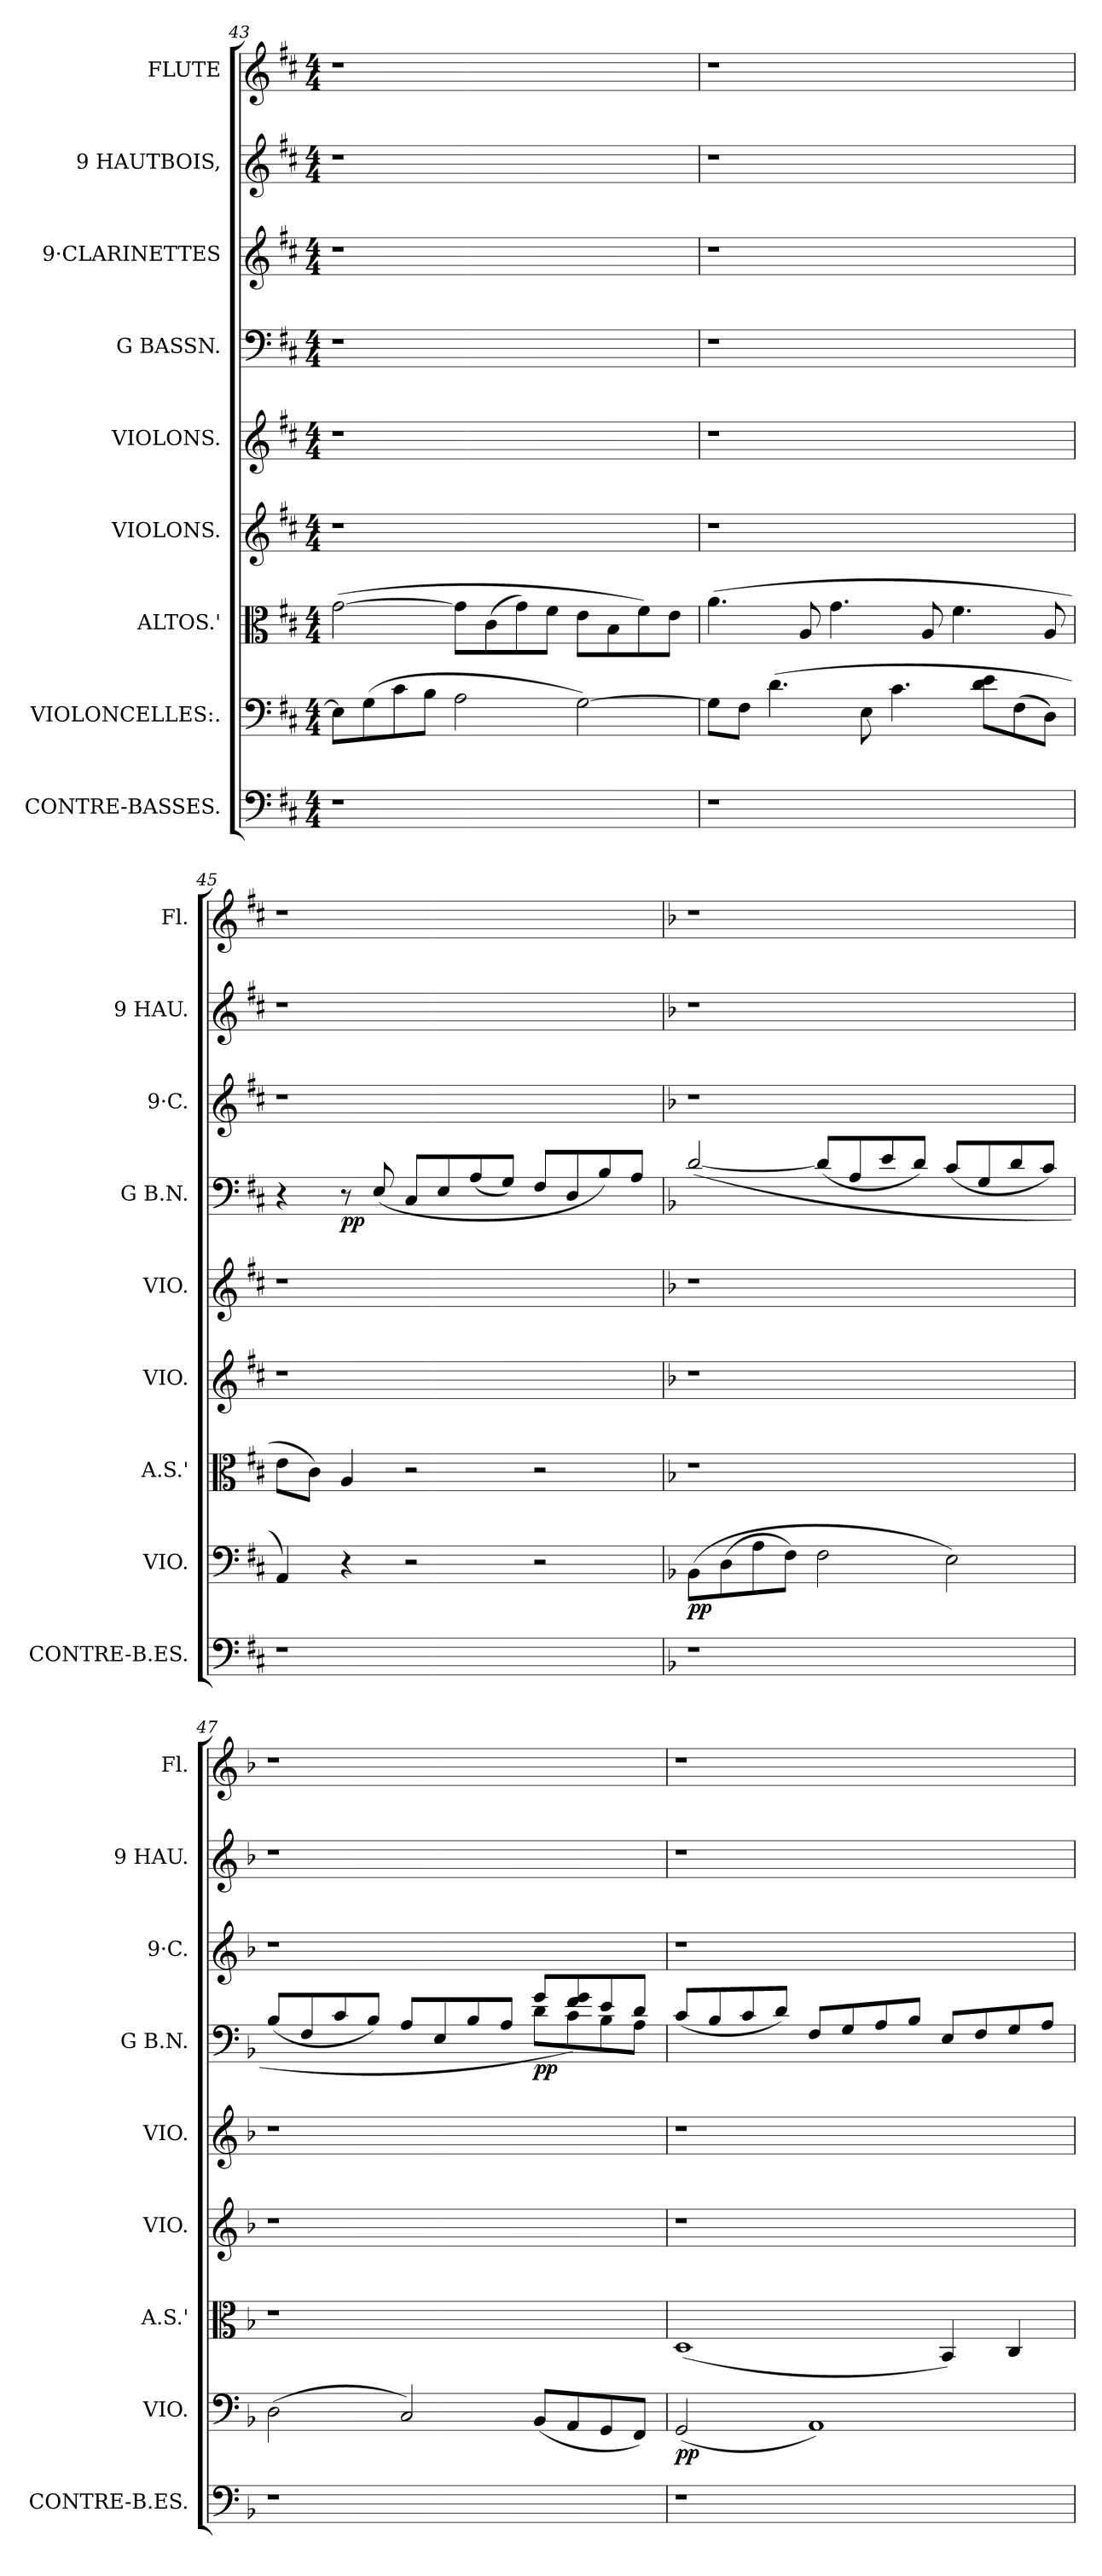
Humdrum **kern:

**kern	**kern	**dynam	**kern	**kern	**kern	**kern	**dynam	**kern	**kern	**kern
*part9	*part8	*part8	*part7	*part6	*part5	*part4	*part4	*part3	*part2	*part1
*staff9	*staff8	*staff8	*staff7	*staff6	*staff5	*staff4	*staff4	*staff3	*staff2	*staff1
*I"CONTRE-BASSES.	*I"VIOLONCELLES:.	*	*I"ALTOS.'	*I"VIOLONS.	*I"VIOLONS.	*I"G BASSN.	*	*I"9·CLARINETTES	*I"9 HAUTBOIS,	*I"FLUTE
*I'CONTRE-B.ES.	*I'VIO.	*	*I'A.S.'	*I'VIO.	*I'VIO.	*I'G B.N.	*	*I'9·C.	*I'9 HAU.	*I'Fl.
*clefF4	*clefF4	*	*clefC3	*clefG2	*clefG2	*clefF4	*	*clefG2	*clefG2	*clefG2
*k[f#c#]	*k[f#c#]	*	*k[f#c#]	*k[f#c#]	*k[f#c#]	*k[f#c#]	*	*k[f#c#]	*k[f#c#]	*k[f#c#]
*D:	*D:	*	*D:	*D:	*D:	*D:	*	*D:	*D:	*D:
*M4/4	*M4/4	*	*M4/4	*M4/4	*M4/4	*M4/4	*	*M4/4	*M4/4	*M4/4
=43	=43	=43	=43	=43	=43	=43	=43	=43	=43	=43
!LO:N:vis=1	!	!	!	!LO:N:vis=1	!LO:N:vis=1	!LO:N:vis=1	!	!LO:N:vis=1	!LO:N:vis=1	!LO:N:vis=1
1r	8Ei\L]	.	([>2gi\	1r	1r	1r	.	1r	1r	1r
.	(8Gi\	.	.	.	.	.	.	.	.	.
.	8c#i\	.	.	.	.	.	.	.	.	.
.	8Bi\J	.	.	.	.	.	.	.	.	.
.	2Ai\	.	8gi\L]	.	.	.	.	.	.	.
.	.	.	(8c#i\	.	.	.	.	.	.	.
.	.	.	8gi\)	.	.	.	.	.	.	.
.	.	.	8f#i\J	.	.	.	.	.	.	.
2ryy	[>2Gi\)	.	8ei\L	2ryy	2ryy	2ryy	.	2ryy	2ryy	2ryy
.	.	.	8Bi\	.	.	.	.	.	.	.
.	.	.	8f#i\)	.	.	.	.	.	.	.
.	.	.	8ei\J	.	.	.	.	.	.	.
=44	=44	=44	=44	=44	=44	=44	=44	=44	=44	=44
!LO:N:vis=1	!	!	!	!LO:N:vis=1	!LO:N:vis=1	!LO:N:vis=1	!	!LO:N:vis=1	!LO:N:vis=1	!LO:N:vis=1
1r	8Gi\L]	.	(4.ai\	1r	1r	1r	.	1r	1r	1r
.	8F#i\J	.	.	.	.	.	.	.	.	.
.	(4.di\	.	.	.	.	.	.	.	.	.
.	.	.	8Ai/	.	.	.	.	.	.	.
.	.	.	4.gi\	.	.	.	.	.	.	.
.	8Ei\	.	.	.	.	.	.	.	.	.
.	4.c#i\	.	.	.	.	.	.	.	.	.
.	.	.	8Ai/	.	.	.	.	.	.	.
2ryy	.	.	4.f#i\	2ryy	2ryy	2ryy	.	2ryy	2ryy	2ryy
.	8di\ 8eiL	.	.	.	.	.	.	.	.	.
.	(8F#i\	.	.	.	.	.	.	.	.	.
.	8Di\J)	.	8Ai/	.	.	.	.	.	.	.
=45	=45	=45	=45	=45	=45	=45	=45	=45	=45	=45
!LO:N:vis=1	!	!	!	!LO:N:vis=1	!LO:N:vis=1	!	!	!LO:N:vis=1	!LO:N:vis=1	!LO:N:vis=1
1r	4AAi/)	.	8ei\L	1r	1r	4r	.	1r	1r	1r
.	.	.	8c#i\J)	.	.	.	.	.	.	.
.	4r	.	4Ai/	.	.	8r	pp	.	.	.
.	.	.	.	.	.	(8Ei/	.	.	.	.
.	2r	.	2r	.	.	8C#i/L	.	.	.	.
.	.	.	.	.	.	8Ei/	.	.	.	.
.	.	.	.	.	.	(8Ai/	.	.	.	.
.	.	.	.	.	.	8Gi/J)	.	.	.	.
2ryy	2r	.	2r	2ryy	2ryy	8F#i/L	.	2ryy	2ryy	2ryy
.	.	.	.	.	.	8Di/	.	.	.	.
.	.	.	.	.	.	8Bi/)	.	.	.	.
.	.	.	.	.	.	8Ai/J	.	.	.	.
!!LO:PB:g=z
=46	=46	=46	=46	=46	=46	=46	=46	=46	=46	=46
*k[b-]	*k[b-]	*	*k[b-]	*k[b-]	*k[b-]	*k[b-]	*	*k[b-]	*k[b-]	*k[b-]
*F:	*F:	*	*F:	*F:	*F:	*F:	*	*F:	*F:	*F:
!LO:N:vis=1	!	!	!LO:N:vis=1	!LO:N:vis=1	!LO:N:vis=1	!	!	!LO:N:vis=1	!LO:N:vis=1	!LO:N:vis=1
1r	(8BB-i\L	pp	1r	1r	1r	([<2di/	.	1r	1r	1r
.	(8Di\	.	.	.	.	.	.	.	.	.
.	8Ai\	.	.	.	.	.	.	.	.	.
.	8Fi\J)	.	.	.	.	.	.	.	.	.
.	2Fi\	.	.	.	.	(8di/L]	.	.	.	.
.	.	.	.	.	.	8Ai/	.	.	.	.
.	.	.	.	.	.	8ei/	.	.	.	.
.	.	.	.	.	.	8di/J)	.	.	.	.
2ryy	2Ei\)	.	2ryy	2ryy	2ryy	(8ci/L	.	2ryy	2ryy	2ryy
.	.	.	.	.	.	8Gi/	.	.	.	.
.	.	.	.	.	.	8di/	.	.	.	.
.	.	.	.	.	.	8ci/J)	.	.	.	.
=47	=47	=47	=47	=47	=47	=47	=47	=47	=47	=47
!LO:N:vis=1	!	!	!LO:N:vis=1	!LO:N:vis=1	!LO:N:vis=1	!	!	!LO:N:vis=1	!LO:N:vis=1	!LO:N:vis=1
*	*	*	*	*	*	*^	*	*	*	*
1r	(2Di\	.	1r	1r	1r	(8B-i/L	1ryy	.	1r	1r	1r
.	.	.	.	.	.	8Fi/	.	.	.	.	.
.	.	.	.	.	.	8ci/	.	.	.	.	.
.	.	.	.	.	.	8B-i/J)	.	.	.	.	.
.	2Ci/)	.	.	.	.	8Ai/L	.	.	.	.	.
.	.	.	.	.	.	8Ei/	.	.	.	.	.
.	.	.	.	.	.	8B-i/	.	.	.	.	.
.	.	.	.	.	.	8Ai/J	.	.	.	.	.
2ryy	(8BB-i/L	.	2ryy	2ryy	2ryy	8gi/L	8di\L	pp	2ryy	2ryy	2ryy
.	8AAi/	.	.	.	.	8fi/ 8gi)	8ci\	.	.	.	.
.	8GGi/	.	.	.	.	8ei/	8B-i\	.	.	.	.
.	8FFi/J)	.	.	.	.	8di/J	8Ai\J	.	.	.	.
=48	=48	=48	=48	=48	=48	=48	=48	=48	=48	=48	=48
!LO:N:vis=1	!	!	!	!LO:N:vis=1	!LO:N:vis=1	!	!	!	!LO:N:vis=1	!LO:N:vis=1	!LO:N:vis=1
*	*	*	*	*	*	*v	*v	*	*	*	*
1r	(2GGi/	pp	(1Di	1r	1r	(8ci/L	.	1r	1r	1r
.	.	.	.	.	.	8B-i/	.	.	.	.
.	.	.	.	.	.	8ci/	.	.	.	.
.	.	.	.	.	.	8di/J)	.	.	.	.
.	1AAi)	.	.	.	.	8Fi/L	.	.	.	.
.	.	.	.	.	.	8Gi/	.	.	.	.
.	.	.	.	.	.	8Ai/	.	.	.	.
.	.	.	.	.	.	8B-i/J	.	.	.	.
2ryy	.	.	4BB-i/)	2ryy	2ryy	8Ei/L	.	2ryy	2ryy	2ryy
.	.	.	.	.	.	8Fi/	.	.	.	.
.	.	.	4Ci/	.	.	8Gi/	.	.	.	.
.	.	.	.	.	.	8Ai/J	.	.	.	.
=	=	=	=	=	=	=	=	=	=	=
*-	*-	*-	*-	*-	*-	*-	*-	*-	*-	*-
